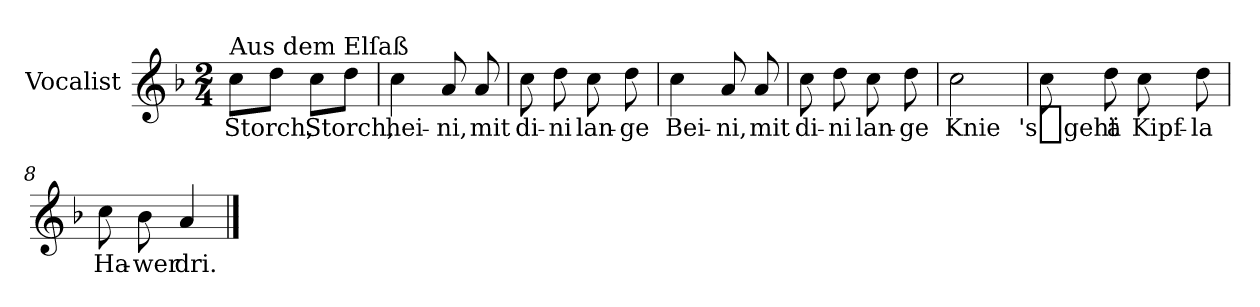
**kern	**text
*part1	*part1
*staff1	*staff1
*I"Vocalist	*
*k[b-]	*
*F:	*
*M2/4	*
=1	=1
!LO:TX:a:t=Aus dem Elſaß	!
8ccL	Storch,
8ddJ	.
8ccL	Storch,
8ddJ	.
=2	=2
4cc	hei-
8a	-ni,
8a	mit
=3	=3
8cc	di-
8dd	-ni
8cc	lan-
8dd	-ge
=4	=4
4cc	Bei-
8a	-ni,
8a	mit
=5	=5
8cc	di-
8dd	-ni
8cc	lan-
8dd	-ge
=6	=6
2cc	Knie
=7	=7
8cc	's_geht
8dd	ä
8cc	Kipf-
8dd	-la
=8	=8
8cc	Ha-
8b-	-wer
4a	dri.
==	==
*-	*-
